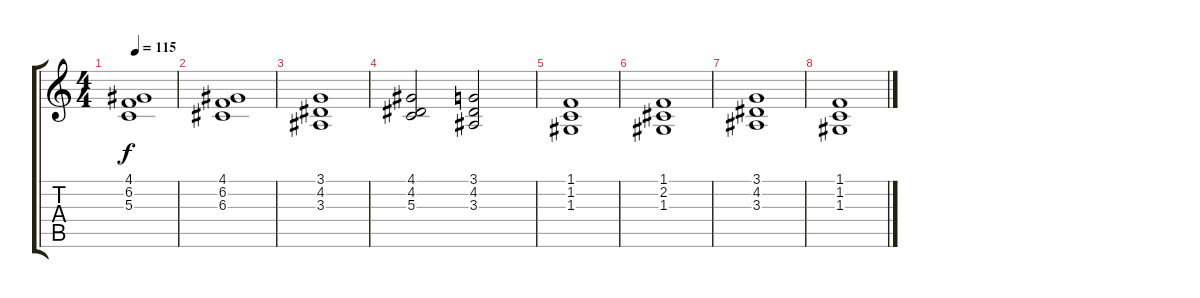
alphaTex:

\track "" {instrument stringensemble1}
\staff {score tabs}
\tuning (E4 B3 G3 D3 A2 E2) {hide}
\ts (4 4)
\tempo 115
\clef g2
\ks c
(4.1 6.2 5.3).1{dy f} |
(4.1 6.2 6.3).1 |
(3.1 4.2 3.3).1 |
(4.1 4.2 5.3).2 (3.1 4.2 3.3).2 |
(1.1 1.2 1.3).1 |
(1.1 2.2 1.3).1 |
(3.1 4.2 3.3).1 |
(1.1 1.2 1.3).1
